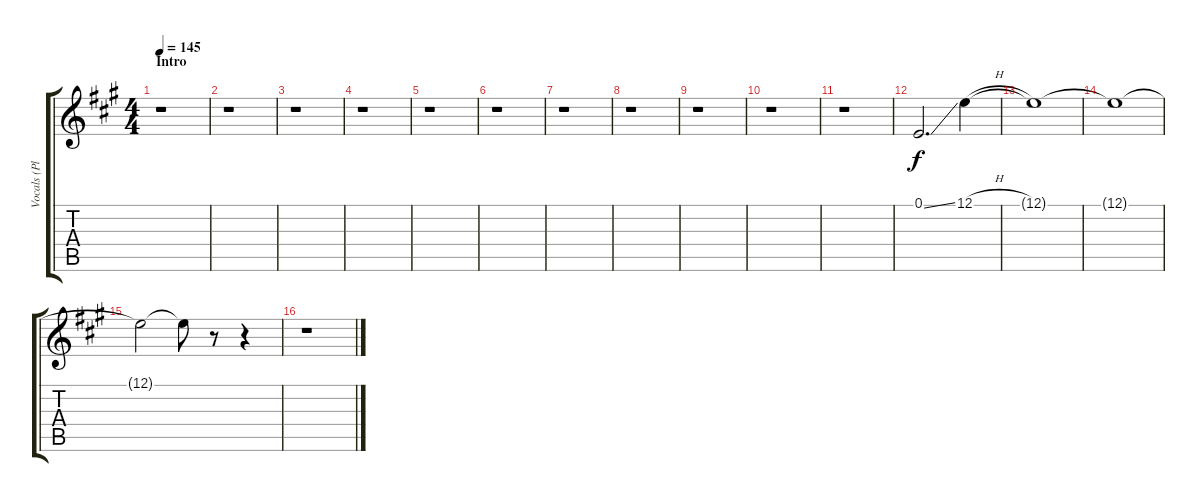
\track ("Vocals (Plant)" "Vocals (Pl") {instrument lead2sawtooth}
\staff {score tabs}
\tuning (E4 B3 G3 D3 A2 E2) {hide}
\ts (4 4)
\section ("" "Intro")
\tempo 145
\clef g2
\ks a
r.1{dy f instrument lead2sawtooth} |
r.1 |
r.1 |
r.1 |
r.1 |
r.1 |
r.1 |
r.1 |
r.1 |
r.1 |
r.1 |
0.1{ss}.2{d} 12.1{h}.4 |
12.1{t}.1 |
12.1{t}.1 |
12.1{t}.2 12.1{t}.8 r.8 r.4 |
r.1
